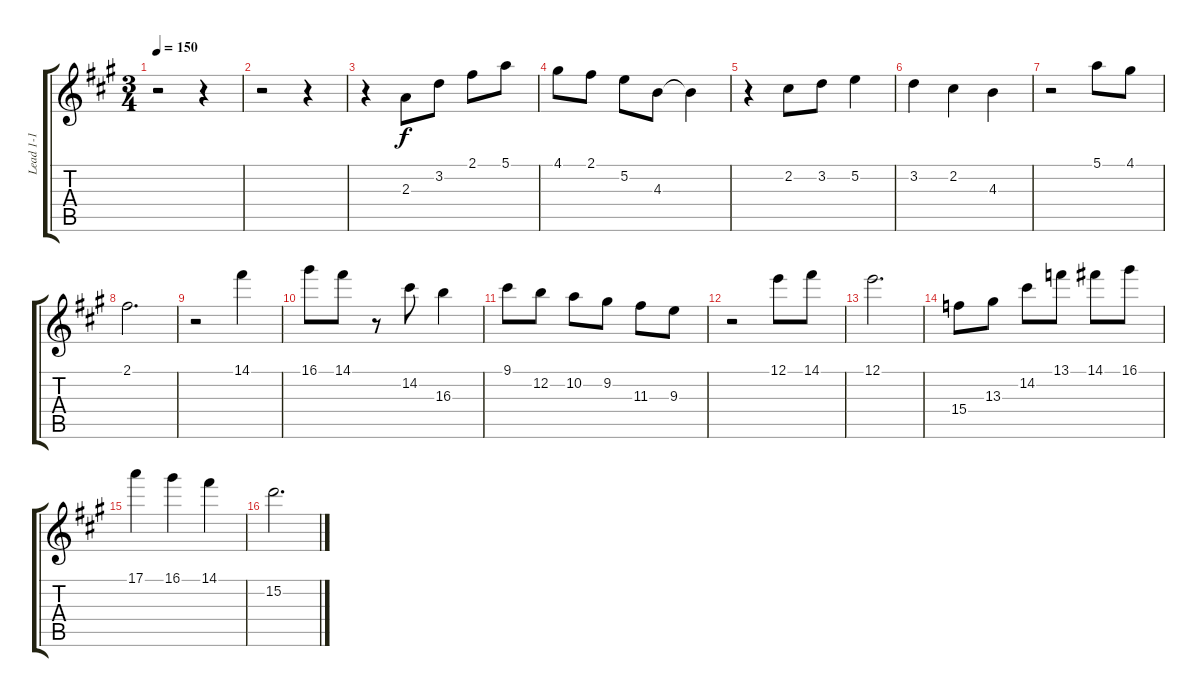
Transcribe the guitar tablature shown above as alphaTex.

\track ("Lead 1-1" "Lead 1-1") {instrument acousticguitarsteel}
\staff {score tabs}
\tuning (E4 B3 G3 D3 A2 E2) {hide}
\ts (3 4)
\tempo 150
\clef g2
\ks f#minor
r.2{dy f} r.4 |
r.2 r.4 |
r.4 2.3.8 3.2.8 2.1.8 5.1.8 |
4.1.8 2.1.8 5.2.8 4.3.8 4.3{t}.4 |
r.4 2.2.8 3.2.8 5.2.4 |
3.2.4 2.2.4 4.3.4 |
r.2 5.1.8 4.1.8 |
2.1.2{d} |
r.2 14.1.4 |
16.1.8 14.1.8 r.8 14.2.8 16.3.4 |
9.1.8 12.2.8 10.2.8 9.2.8 11.3.8 9.3.8 |
r.2 12.1.8 14.1.8 |
12.1.2{d} |
15.4.8 13.3.8 14.2.8 13.1.8 14.1.8 16.1.8 |
17.1.4 16.1.4 14.1.4 |
15.2.2{d}
